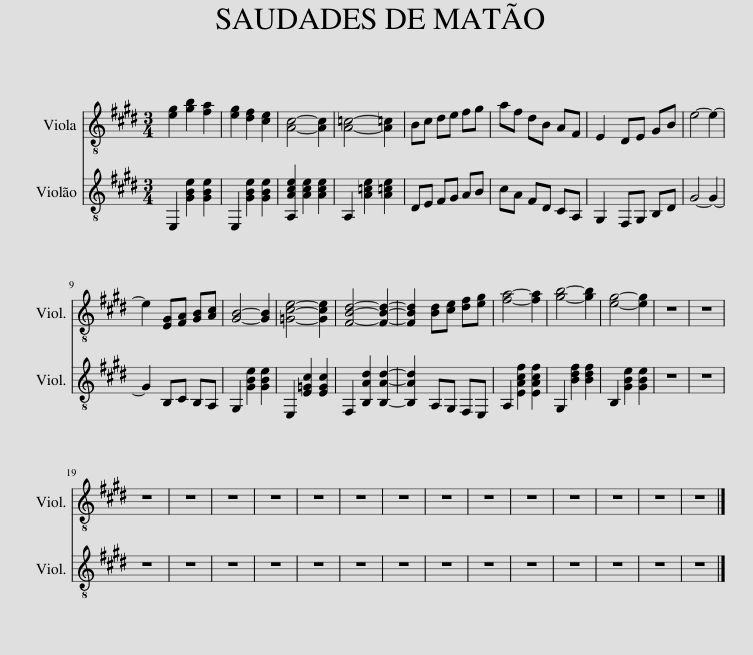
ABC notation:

X:1
%%score 1 2
L:1/8
M:3/4
I:linebreak $
K:E
V:1 treble-8
V:2 treble-8
V:1
 [eg]2 [gb]2 [fa]2 | [eg]2 [df]2 [ce]2 | [Ac]4- [Ac]2 | [A=c]4- [A=c]2 | Bc de fg | %5
 af dB AF | E2 DE GB | e4- e2- |$ e2 [EG][FA] [GB][Ac] | [GB]4- [GB]2 | %10
 [=Gce]4- [Gce]2 | [FBd]4- [FBd]2- | [FBd]2 [Bd][ce] [df][eg] | [fa]4- [fa]2 | [gb]4- [gb]2 | %15
 [eg]4- [eg]2 | z6 | z6 |$ z6 | z6 | %20
 z6 | z6 | z6 | z6 | z6 | %25
 z6 | z6 | z6 | z6 | z6 | %30
 z6 | z6 |] %32
V:2
 E,2 [GBe]2 [GBe]2 | E,2 [GBe]2 [GBe]2 | [A,Ace]2 [Ace]2 [Ace]2 | A,2 [A=ce]2 [A=ce]2 | DE FG AB | %5
 cA FD CA, | G,2 F,G, B,D | G4- G2- |$ G2 B,C B,A, | G,2 [GBe]2 [GBe]2 | %10
 E,2 [E=Gc]2 [EGc]2 | F,2 [B,Ad]2 [B,Ad]2- | [B,Ad]2 A,G, F,E, | A,2 [EAcf]2 [EAcf]2 | G,2 [Bdf]2 [Bdf]2 | %15
 B,2 [GBe]2 [GBe]2 | z6 | z6 |$ z6 | z6 | %20
 z6 | z6 | z6 | z6 | z6 | %25
 z6 | z6 | z6 | z6 | z6 | %30
 z6 | z6 |] %32
